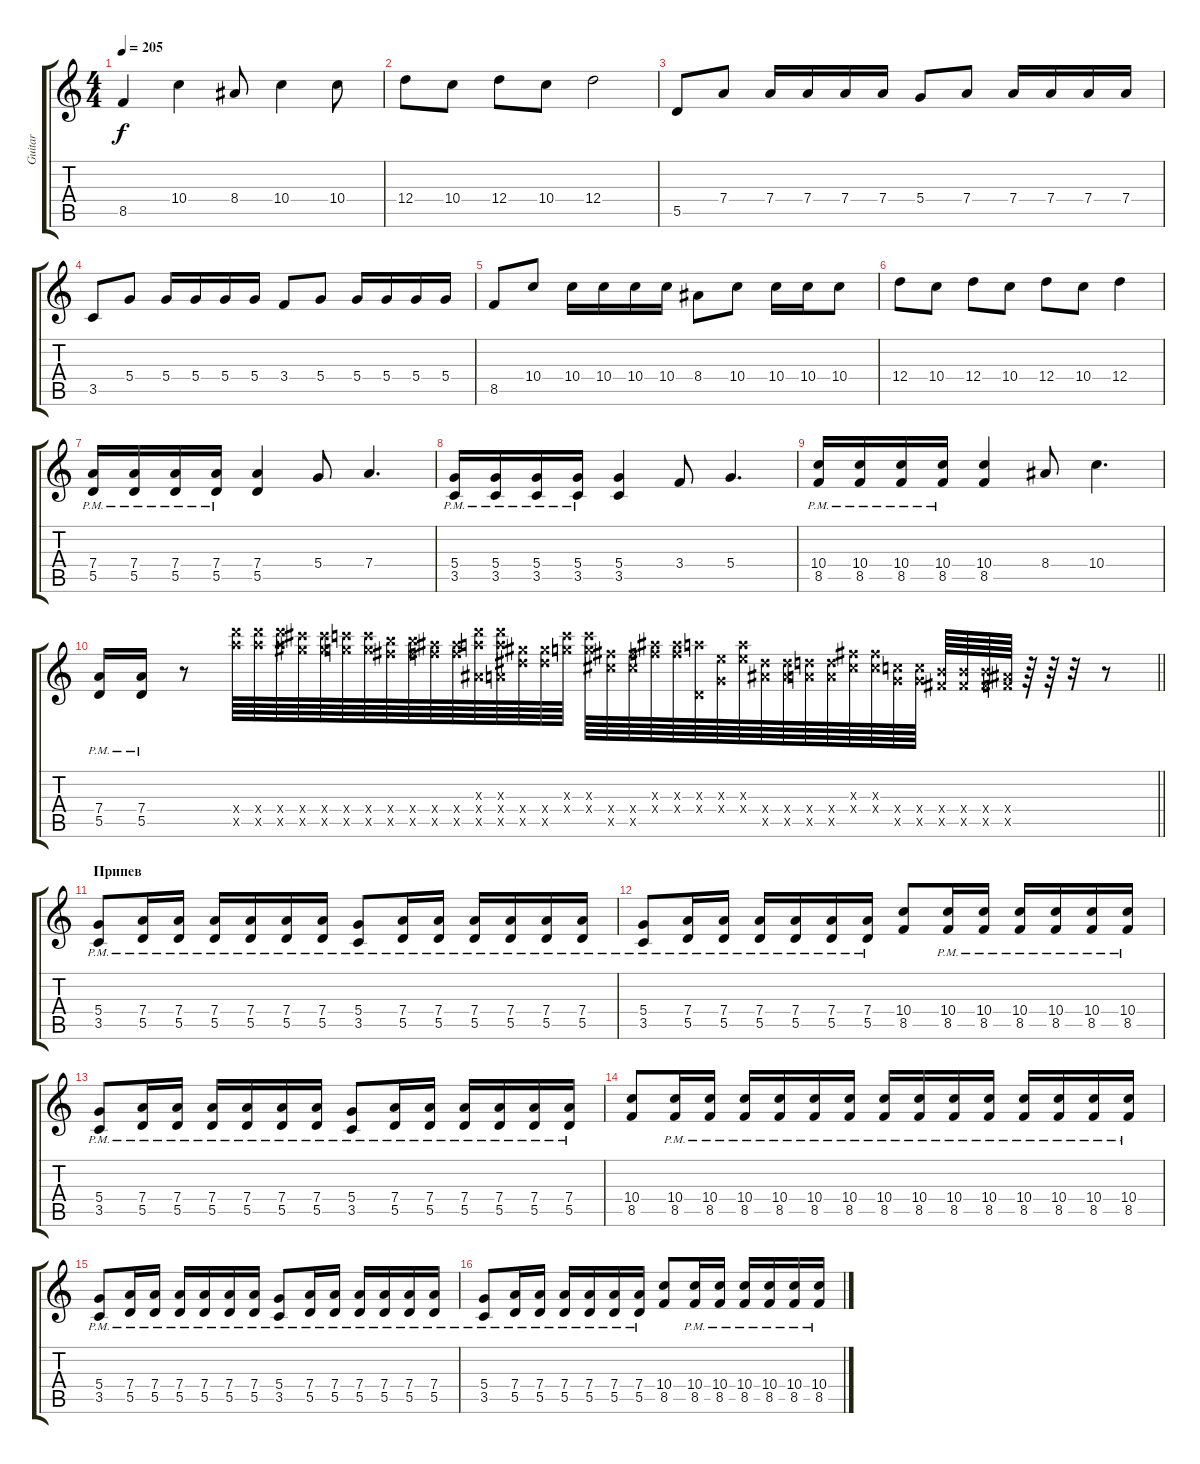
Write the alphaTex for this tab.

\track ("Guitar" "Guitar") {instrument distortionguitar}
\staff {score tabs}
\tuning (E4 B3 G3 D3 A2 E2) {hide}
\ts (4 4)
\tempo 205
\clef g2
\ks c
8.5.4{dy f} 10.4.4 8.4.8 10.4.4 10.4.8 |
12.4.8 10.4.8 12.4.8 10.4.8 12.4.2 |
5.5.8 7.4.8 7.4.16 7.4.16 7.4.16 7.4.16 5.4.8 7.4.8 7.4.16 7.4.16 7.4.16 7.4.16 |
3.5.8 5.4.8 5.4.16 5.4.16 5.4.16 5.4.16 3.4.8 5.4.8 5.4.16 5.4.16 5.4.16 5.4.16 |
8.5.8 10.4.8 10.4.16 10.4.16 10.4.16 10.4.16 8.4.8 10.4.8 10.4.16 10.4.16 10.4.8 |
12.4.8 10.4.8 12.4.8 10.4.8 12.4.8 10.4.8 12.4.4 |
(7.4{pm} 5.5{pm}).16 (7.4{pm} 5.5{pm}).16 (7.4{pm} 5.5{pm}).16 (7.4{pm} 5.5{pm}).16 (7.4 5.5).4 5.4.8 7.4.4{d} |
(5.4{pm} 3.5{pm}).16 (5.4{pm} 3.5{pm}).16 (5.4{pm} 3.5{pm}).16 (5.4{pm} 3.5{pm}).16 (5.4 3.5).4 3.4.8 5.4.4{d} |
(10.4{pm} 8.5{pm}).16 (10.4{pm} 8.5{pm}).16 (10.4{pm} 8.5{pm}).16 (10.4{pm} 8.5{pm}).16 (10.4 8.5).4 8.4.8 10.4.4{d} |
\barLineRight lightlight
(7.4{pm} 5.5{pm}).16 (7.4{pm} 5.5{pm}).16 r.8 (24.4{x} 24.5{x}).64 (24.4{x} 24.5{x}).64 (24.4{x} 24.5{x}).64 (23.4{x} 23.5{x}).64 (23.4{x} 23.5{x}).64 (22.4{x} 22.5{x}).64 (22.4{x} 22.5{x}).64 (21.4{x} 21.5{x}).64 (21.4{x} 21.5{x}).64 (20.4{x} 20.5{x}).64 (20.4{x} 20.5{x}).64 (19.3{x} 19.4{x} 13.5{x}).64 (19.3{x} 19.4{x} 12.5{x}).64 (18.4{x} 18.5{x}).64 (18.4{x} 18.5{x}).64 (17.3{x} 17.4{x}).64 (17.3{x} 17.4{x}).64 (16.4{x} 16.5{x}).64 (16.4{x} 16.5{x}).64 (15.3{x} 15.4{x}).64 (15.3{x} 15.4{x}).64 (14.3{x} 0.4{x}).64 (0.3{x} 14.4{x}).64 (14.3{x} 14.4{x}).64 (13.4{x} 13.5{x}).64 (13.4{x} 13.5{x}).64 (12.4{x} 12.5{x}).64 (12.4{x} 12.5{x}).64 (11.3{x} 11.4{x}).64 (11.3{x} 11.4{x}).64 (10.4{x} 10.5{x}).64 (10.4{x} 10.5{x}).64 (9.4{x} 9.5{x}).64 (9.4{x} 9.5{x}).64 (9.4{x} 9.5{x}).64 (8.4{x} 8.5{x}).64 r.64 r.64 r.32 r.8 |
\section ("" "Припев")
(5.4{pm} 3.5{pm}).8{volume 13 balance 13} (7.4{pm} 5.5{pm}).16 (7.4{pm} 5.5{pm}).16 (7.4{pm} 5.5{pm}).16 (7.4{pm} 5.5{pm}).16 (7.4{pm} 5.5{pm}).16 (7.4{pm} 5.5{pm}).16 (5.4{pm} 3.5{pm}).8 (7.4{pm} 5.5{pm}).16 (7.4{pm} 5.5{pm}).16 (7.4{pm} 5.5{pm}).16 (7.4{pm} 5.5{pm}).16 (7.4{pm} 5.5{pm}).16 (7.4{pm} 5.5{pm}).16 |
(5.4{pm} 3.5{pm}).8 (7.4{pm} 5.5{pm}).16 (7.4{pm} 5.5{pm}).16 (7.4{pm} 5.5{pm}).16 (7.4{pm} 5.5{pm}).16 (7.4{pm} 5.5{pm}).16 (7.4{pm} 5.5{pm}).16 (10.4 8.5).8 (10.4{pm} 8.5{pm}).16 (10.4{pm} 8.5{pm}).16 (10.4{pm} 8.5{pm}).16 (10.4{pm} 8.5{pm}).16 (10.4{pm} 8.5{pm}).16 (10.4{pm} 8.5{pm}).16 |
(5.4{pm} 3.5{pm}).8 (7.4{pm} 5.5{pm}).16 (7.4{pm} 5.5{pm}).16 (7.4{pm} 5.5{pm}).16 (7.4{pm} 5.5{pm}).16 (7.4{pm} 5.5{pm}).16 (7.4{pm} 5.5{pm}).16 (5.4{pm} 3.5{pm}).8 (7.4{pm} 5.5{pm}).16 (7.4{pm} 5.5{pm}).16 (7.4{pm} 5.5{pm}).16 (7.4{pm} 5.5{pm}).16 (7.4{pm} 5.5{pm}).16 (7.4{pm} 5.5{pm}).16 |
(10.4 8.5).8 (10.4{pm} 8.5{pm}).16 (10.4{pm} 8.5{pm}).16 (10.4{pm} 8.5{pm}).16 (10.4{pm} 8.5{pm}).16 (10.4{pm} 8.5{pm}).16 (10.4{pm} 8.5{pm}).16 (10.4{pm} 8.5{pm}).16 (10.4{pm} 8.5{pm}).16 (10.4{pm} 8.5{pm}).16 (10.4{pm} 8.5{pm}).16 (10.4{pm} 8.5{pm}).16 (10.4{pm} 8.5{pm}).16 (10.4{pm} 8.5{pm}).16 (10.4{pm} 8.5{pm}).16 |
(5.4{pm} 3.5{pm}).8 (7.4{pm} 5.5{pm}).16 (7.4{pm} 5.5{pm}).16 (7.4{pm} 5.5{pm}).16 (7.4{pm} 5.5{pm}).16 (7.4{pm} 5.5{pm}).16 (7.4{pm} 5.5{pm}).16 (5.4{pm} 3.5{pm}).8 (7.4{pm} 5.5{pm}).16 (7.4{pm} 5.5{pm}).16 (7.4{pm} 5.5{pm}).16 (7.4{pm} 5.5{pm}).16 (7.4{pm} 5.5{pm}).16 (7.4{pm} 5.5{pm}).16 |
(5.4{pm} 3.5{pm}).8 (7.4{pm} 5.5{pm}).16 (7.4{pm} 5.5{pm}).16 (7.4{pm} 5.5{pm}).16 (7.4{pm} 5.5{pm}).16 (7.4{pm} 5.5{pm}).16 (7.4{pm} 5.5{pm}).16 (10.4 8.5).8 (10.4{pm} 8.5{pm}).16 (10.4{pm} 8.5{pm}).16 (10.4{pm} 8.5{pm}).16 (10.4{pm} 8.5{pm}).16 (10.4{pm} 8.5{pm}).16 (10.4{pm} 8.5{pm}).16
